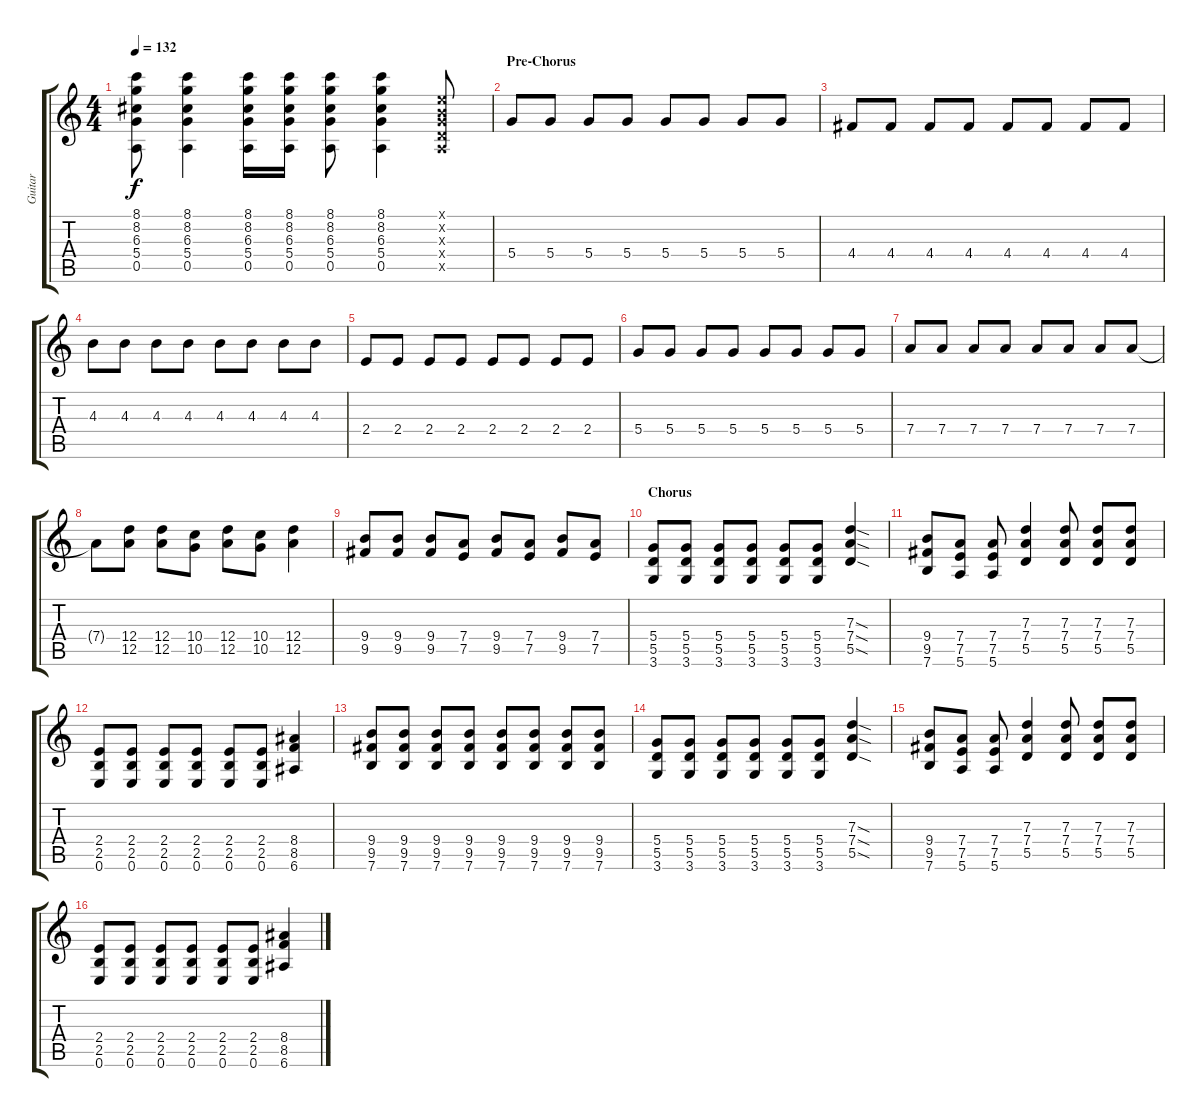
\track ("Guitar" "Guitar") {instrument overdrivenguitar}
\staff {score tabs}
\tuning (E4 B3 G3 D3 A2 E2) {hide}
\ts (4 4)
\tempo 132
\clef g2
\ks c
(8.1 8.2 6.3 5.4 0.5).8{dy f} (8.1 8.2 6.3 5.4 0.5).4 (8.1 8.2 6.3 5.4 0.5).16 (8.1 8.2 6.3 5.4 0.5).16 (8.1 8.2 6.3 5.4 0.5).8 (8.1 8.2 6.3 5.4 0.5).4 (0.1{x} 0.2{x} 0.3{x} 0.4{x} 0.5{x}).8 |
\section ("" "Pre-Chorus")
5.4.8 5.4.8 5.4.8 5.4.8 5.4.8 5.4.8 5.4.8 5.4.8 |
4.4.8 4.4.8 4.4.8 4.4.8 4.4.8 4.4.8 4.4.8 4.4.8 |
4.3.8 4.3.8 4.3.8 4.3.8 4.3.8 4.3.8 4.3.8 4.3.8 |
2.4.8 2.4.8 2.4.8 2.4.8 2.4.8 2.4.8 2.4.8 2.4.8 |
5.4.8 5.4.8 5.4.8 5.4.8 5.4.8 5.4.8 5.4.8 5.4.8 |
7.4.8 7.4.8 7.4.8 7.4.8 7.4.8 7.4.8 7.4.8 7.4.8 |
7.4{t}.8 (12.4 12.5).8 (12.4 12.5).8 (10.4 10.5).8 (12.4 12.5).8 (10.4 10.5).8 (12.4 12.5).4 |
(9.4 9.5).8 (9.4 9.5).8 (9.4 9.5).8 (7.4 7.5).8 (9.4 9.5).8 (7.4 7.5).8 (9.4 9.5).8 (7.4 7.5).8 |
\section ("" "Chorus")
(5.4 5.5 3.6).8 (5.4 5.5 3.6).8 (5.4 5.5 3.6).8 (5.4 5.5 3.6).8 (5.4 5.5 3.6).8 (5.4 5.5 3.6).8 (7.3{sod} 7.4{sod} 5.5{sod}).4 |
(9.4 9.5 7.6).8 (7.4 7.5 5.6).8 (7.4 7.5 5.6).8 (7.3 7.4 5.5).4 (7.3 7.4 5.5).8 (7.3 7.4 5.5).8 (7.3 7.4 5.5).8 |
(2.4 2.5 0.6).8 (2.4 2.5 0.6).8 (2.4 2.5 0.6).8 (2.4 2.5 0.6).8 (2.4 2.5 0.6).8 (2.4 2.5 0.6).8 (8.4 8.5 6.6).4 |
(9.4 9.5 7.6).8 (9.4 9.5 7.6).8 (9.4 9.5 7.6).8 (9.4 9.5 7.6).8 (9.4 9.5 7.6).8 (9.4 9.5 7.6).8 (9.4 9.5 7.6).8 (9.4 9.5 7.6).8 |
(5.4 5.5 3.6).8 (5.4 5.5 3.6).8 (5.4 5.5 3.6).8 (5.4 5.5 3.6).8 (5.4 5.5 3.6).8 (5.4 5.5 3.6).8 (7.3{sod} 7.4{sod} 5.5{sod}).4 |
(9.4 9.5 7.6).8 (7.4 7.5 5.6).8 (7.4 7.5 5.6).8 (7.3 7.4 5.5).4 (7.3 7.4 5.5).8 (7.3 7.4 5.5).8 (7.3 7.4 5.5).8 |
(2.4 2.5 0.6).8 (2.4 2.5 0.6).8 (2.4 2.5 0.6).8 (2.4 2.5 0.6).8 (2.4 2.5 0.6).8 (2.4 2.5 0.6).8 (8.4 8.5 6.6).4
